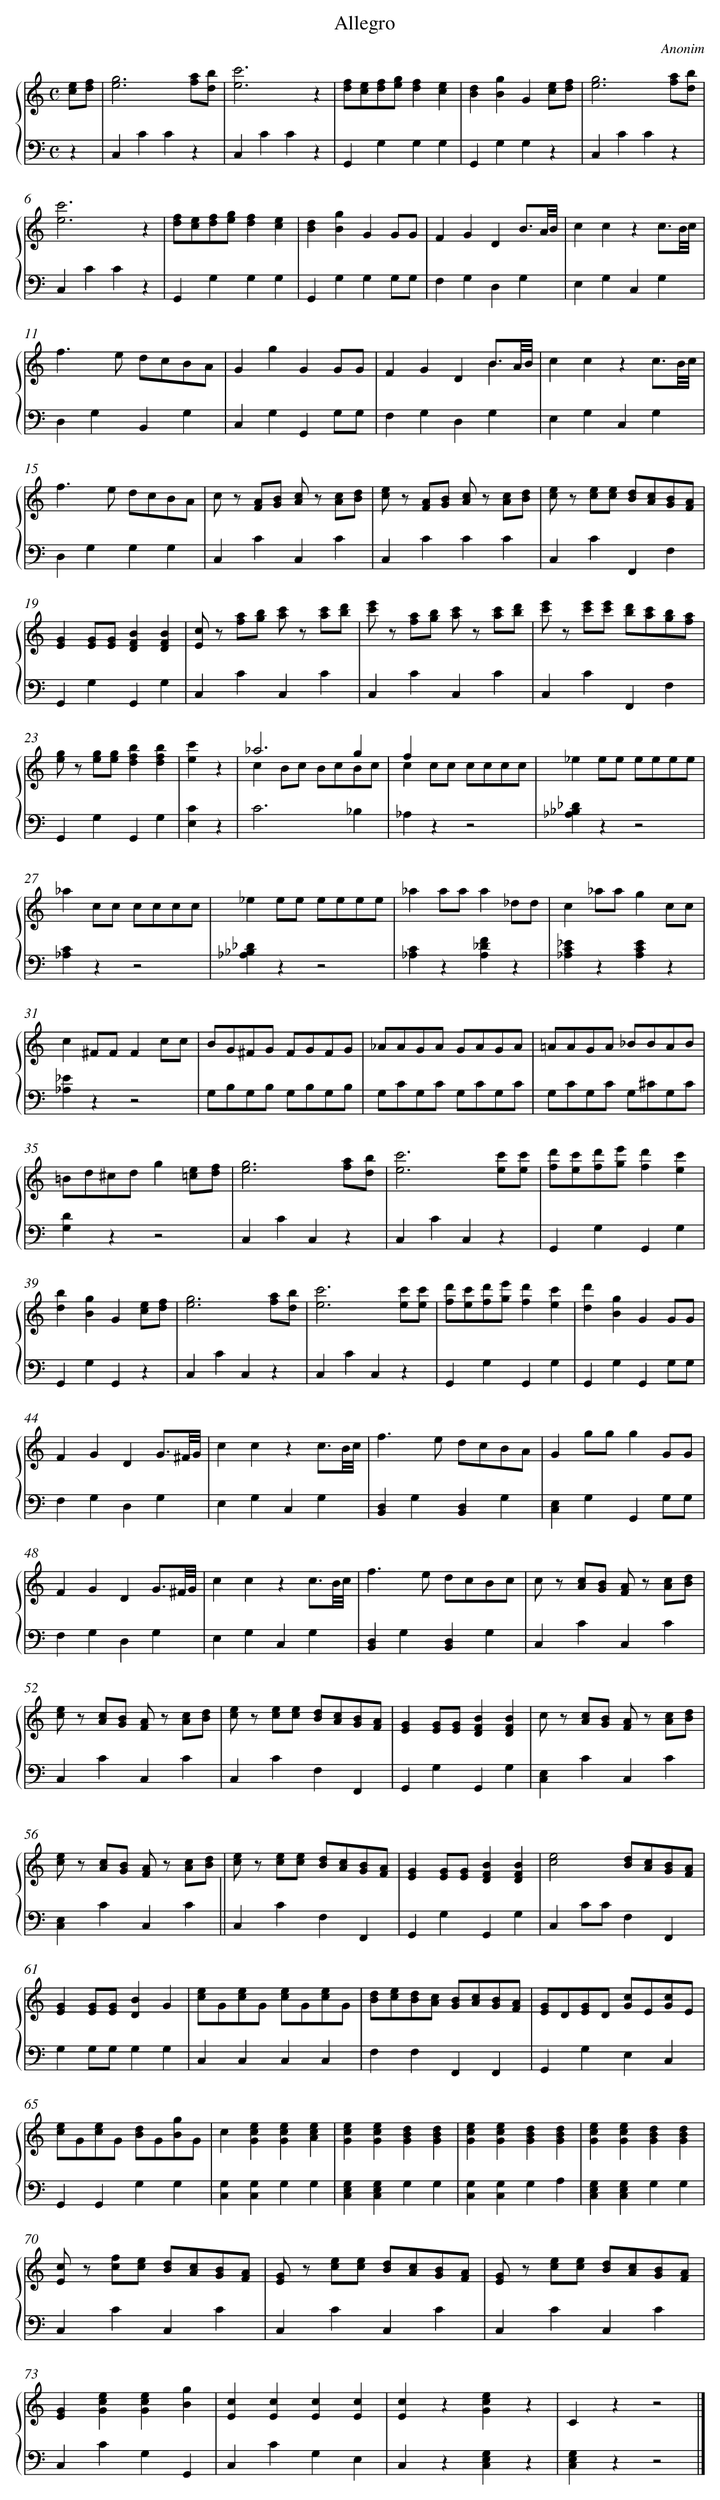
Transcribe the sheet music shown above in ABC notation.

X:1
T: Allegro
C: Anonim
L: 1/8
M: C
%%staves {1 2}
V: 1 clef=treble
V: 2 clef=bass
K: C
[V:1] [ce][df] [I:setbarnb 1]|
[V:2] z2 |
[V:1] [e6g6][fa][db] |
[V:2] C,2C2C2z2 |
[V:1] [e6c'6]z2 |
[V:2] C,2C2C2z2 |
[V:1] [df][ce][df][eg][d2f2][c2e2] |
[V:2] G,,2G,2G,2G,2 |
[V:1] [B2d2][B2g2]G2[ce][df] |
[V:2] G,,2G,2G,2z2 |
[V:1] [e6g6][fa][db] |
[V:2] C,2C2C2z2 |
[V:1] [e6c'6]z2 |
[V:2] C,2C2C2z2 |
[V:1] [df][ce][df][eg][d2f2][c2e2] |
[V:2] G,,2G,2G,2G,2 |
[V:1] [B2d2][B2g2]G2GG |
[V:2] G,,2G,2G,2G,G, |
[V:1] F2G2D2B3/A//B// |
[V:2] F,2G,2D,2G,2 |
[V:1] c2c2z2c3/B//c// |
[V:2] E,2G,2C,2G,2 |
[V:1] f2>e2 dcBA |
[V:2] D,2G,2B,,2G,2 |
[V:1] G2g2G2GG |
[V:2] C,2G,2G,,2G,G, |
[V:1] F2G2D2B3/A//B// & x6B2 |
[V:2] F,2G,2D,2G,2 |
[V:1] c2c2z2c3/B//c// |
[V:2] E,2G,2C,2G,2 |
[V:1] f2>e2 dcBA |
[V:2] D,2G,2G,2G,2 |
[V:1] c z [FA][GB] [Ac] z [Ac][Bd] |
[V:2] C,2C2C,2C2 |
[V:1] [ce] z [FA][GB] [Ac] z [Ac][Bd] |
[V:2] C,2C2C2C2 |
[V:1] [ce] z [ce][ce] [Bd][Ac][GB][FA] |
[V:2] C,2C2F,,2F,2 |
[V:1] [E2G2][EG][EG][D2F2B2][D2F2B2] |
[V:2] G,,2G,2G,,2G,2 |
[V:1] [Ec] z [fa][gb] [ac'] z [ac'][bd'] |
[V:2] C,2C2C,2C2 |
[V:1] [c'e'] z [fa][gb] [ac'] z [ac'][bd'] |
[V:2] C,2C2C,2C2 |
[V:1] [c'e'] z [c'e'][c'e'] [bd'][ac'][gb][fa] |
[V:2] C,2C2F,,2F,2 |
[V:1] [eg] z [eg][eg][d2f2b2][d2f2b2] |
[V:2] G,,2G,2G,,2G,2 |
[V:1] [e2c'2]z2 |
[V:2] [E,2C2]z2 |
[V:1] _a6g2 & c2Bc BcBc |
[V:2] C6_B,2 |
[V:1] f2x2x4 & c2cc cccc |
[V:2] _A,2z2z4 |
[V:1] _e2ee eeee |
[V:2] [_A,2_B,2_D2]z2z4 |
[V:1] _a2cc cccc |
[V:2] [_A,2C2]z2z4 |
[V:1] _e2ee eeee |
[V:2] [_A,2_B,2_D2]z2z4 |
[V:1] _a2aaa2_dd |
[V:2] [_A,2C2]z2[A,2_D2F2]z2 |
[V:1] c2_aag2cc |
[V:2] [_A,2C2_E2]z2[A,2C2E2]z2 |
[V:1] c2^FFF2cc |
[V:2] [_A,2_E2]z2z4 |
[V:1] BG^FG FGFG |
[V:2] G,B,G,B, G,B,G,B, |
[V:1] _AAGA GAGA |
[V:2] G,CG,C G,CG,C |
[V:1] =AAGA _BBAB |
[V:2] G,CG,C G,^CG,C |
[V:1] =Bd^cdg2[=ce][df] |
[V:2] [G,2D2]z2z4 |
[V:1] [e6g6][fa][db] |
[V:2] C,2C2C,2z2 |
[V:1] [e6c'6][ec'][ec'] |
[V:2] C,2C2C,2z2 |
[V:1] [fd'][ec'][fd'][ge'][f2d'2][e2c'2] |
[V:2] G,,2G,2G,,2G,2 |
[V:1] [d2b2][B2g2]G2[ce][df] |
[V:2] G,,2G,2G,,2z2 |
[V:1] [e6g6][fa][db] |
[V:2] C,2C2C,2z2 |
[V:1] [e6c'6][ec'][ec'] |
[V:2] C,2C2C,2z2 |
[V:1] [fd'][ec'][fd'][ge'][f2d'2][e2c'2] |
[V:2] G,,2G,2G,,2G,2 |
[V:1] [d2d'2][B2g2]G2GG |
[V:2] G,,2G,2G,,2G,G, |
[V:1] F2G2D2G3/^F//G// |
[V:2] F,2G,2D,2G,2 |
[V:1] c2c2z2c3/B//c// |
[V:2] E,2G,2C,2G,2 |
[V:1] f2>e2 dcBA |
[V:2] [B,,2D,2]G,2[B,,2D,2]G,2 |
[V:1] G2ggg2GG |
[V:2] [C,2E,2]G,2G,,2G,G, |
[V:1] F2G2D2G3/^F//G// |
[V:2] F,2G,2D,2G,2 |
[V:1] c2c2z2c3/B//c// |
[V:2] E,2G,2C,2G,2 |
[V:1] f2>e2 dcBc |
[V:2] [B,,2D,2]G,2[B,,2D,2]G,2 |
[V:1] c z [Ac][GB] [FA] z [Ac][Bd] |
[V:2] C,2C2C,2C2 |
[V:1] [ce] z [Ac][GB] [FA] z [Ac][Bd] |
[V:2] C,2C2C,2C2 |
[V:1] [ce] z [ce][ce] [Bd][Ac][GB][FA] |
[V:2] C,2C2F,2F,,2 |
[V:1] [E2G2][EG][EG][D2F2B2][D2F2B2] |
[V:2] G,,2G,2G,,2G,2 |
[V:1] c z [Ac][GB] [FA] z [Ac][Bd] |
[V:2] [C,2E,2]C2C,2C2 |
[V:1] [ce] z [Ac][GB] [FA] z [Ac][Bd] |
[V:2] [C,2E,2]C2C,2C2 ||
[V:1] [ce] z [ce][ce] [Bd][Ac][GB][FA] [I:setbarnb 59]|
[V:2] C,2C2F,2F,,2 |
[V:1] [E2G2][EG][EG][D2F2B2][D2F2B2] |
[V:2] G,,2G,2G,,2G,2 |
[V:1] [c4e4][Bd][Ac][GB][FA] |
[V:2] C,2CCF,2F,,2 |
[V:1] [E2G2][EG][EG][D2B2]G2 |
[V:2] G,2G,G,G,2G,2 |
[V:1] [ce]G[ce]G [ce]G[ce]G |
[V:2] C,2C,2C,2C,2 |
[V:1] [Bd][ce][Bd][Ac] [GB][Ac][GB][FA] |
[V:2] F,2F,2F,,2F,,2 |
[V:1] [EG]D[EG]D [Gc]E[Gc]E |
[V:2] G,,2G,2E,2C,2 |
[V:1] [ce]G[ce]G [Bd]G[Bg]G |
[V:2] G,,2G,,2G,2G,2 |
[V:1] c2[G2c2e2][G2c2e2][A2c2e2] |
[V:2] [C,2G,2][C,2G,2]G,2G,2 |
[V:1] [G2c2e2][G2c2e2][G2B2d2][G2B2d2] |
[V:2] [C,2E,2G,2][C,2E,2G,2]G,2G,2 |
[V:1] [G2c2e2][G2c2e2][G2B2d2][G2B2d2] |
[V:2] [C,2G,2][C,2G,2]G,2A,2 |
[V:1] [G2c2e2][G2c2e2][G2B2d2][G2B2d2] |
[V:2] [C,2E,2G,2][C,2E,2G,2]G,2G,2 |
[V:1] [Ec] z [cf][ce] [Bd][Ac][GB][FA] |
[V:2] C,2C2C,2C2 |
[V:1] [EG] z [ce][ce] [Bd][Ac][GB][FA] |
[V:2] C,2C2C,2C2 |
[V:1] [EG] z [ce][ce] [Bd][Ac][GB][FA] |
[V:2] C,2C2C,2C2 |
[V:1] [E2G2][G2c2e2][G2c2e2][B2g2] |
[V:2] C,2C2G,2G,,2 |
[V:1] [E2c2][E2c2][E2c2][E2c2] |
[V:2] C,2C2G,2E,2 |
[V:1] [E2c2]z2[G2c2e2]z2 |
[V:2] C,2z2[C,2E,2G,2]z2 |
[V:1] C2z2z4 |]
[V:2] [C,2E,2G,2]z2z4 |]
